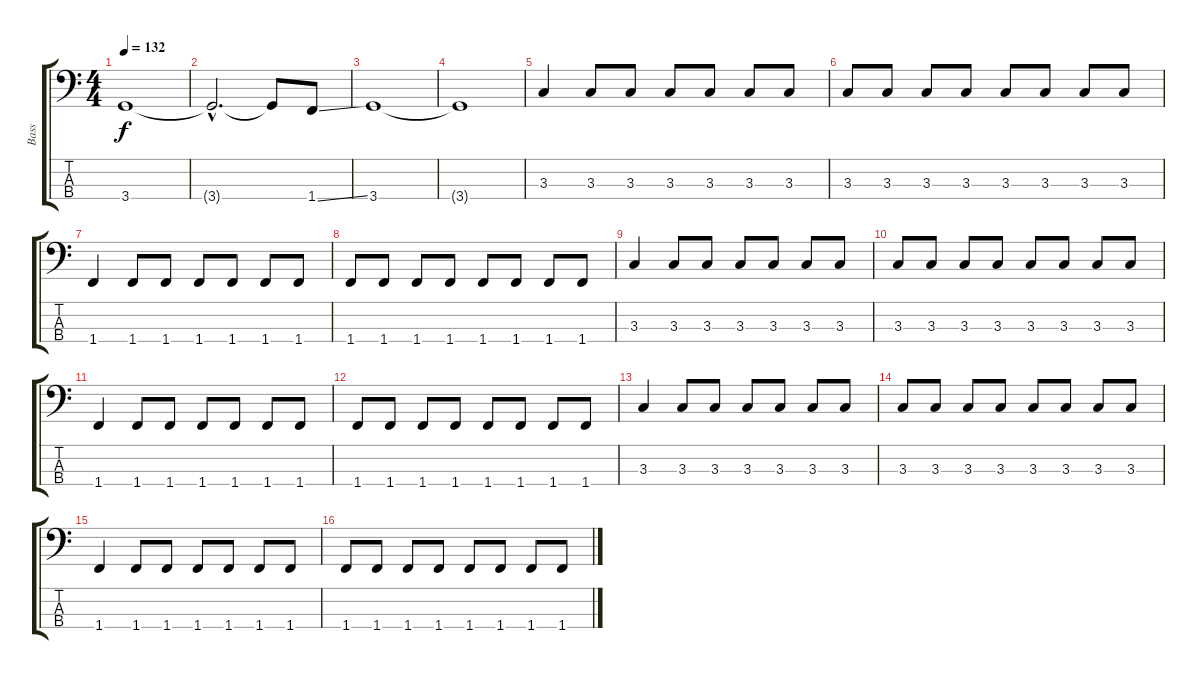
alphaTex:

\track ("Bass " "Bass ") {instrument electricbassfinger}
\staff {score tabs}
\tuning (G2 D2 A1 E1) {hide}
\ts (4 4)
\tempo 132
\clef f4
\ks c
3.4.1{dy f} |
3.4{hac t}.2{d} 3.4{t}.8 1.4{ss}.8 |
3.4.1 |
3.4{t}.1 |
3.3.4 3.3.8 3.3.8 3.3.8 3.3.8 3.3.8 3.3.8 |
3.3.8 3.3.8 3.3.8 3.3.8 3.3.8 3.3.8 3.3.8 3.3.8 |
1.4.4 1.4.8 1.4.8 1.4.8 1.4.8 1.4.8 1.4.8 |
1.4.8 1.4.8 1.4.8 1.4.8 1.4.8 1.4.8 1.4.8 1.4.8 |
3.3.4 3.3.8 3.3.8 3.3.8 3.3.8 3.3.8 3.3.8 |
3.3.8 3.3.8 3.3.8 3.3.8 3.3.8 3.3.8 3.3.8 3.3.8 |
1.4.4 1.4.8 1.4.8 1.4.8 1.4.8 1.4.8 1.4.8 |
1.4.8 1.4.8 1.4.8 1.4.8 1.4.8 1.4.8 1.4.8 1.4.8 |
3.3.4 3.3.8 3.3.8 3.3.8 3.3.8 3.3.8 3.3.8 |
3.3.8 3.3.8 3.3.8 3.3.8 3.3.8 3.3.8 3.3.8 3.3.8 |
1.4.4 1.4.8 1.4.8 1.4.8 1.4.8 1.4.8 1.4.8 |
1.4.8 1.4.8 1.4.8 1.4.8 1.4.8 1.4.8 1.4.8 1.4.8
